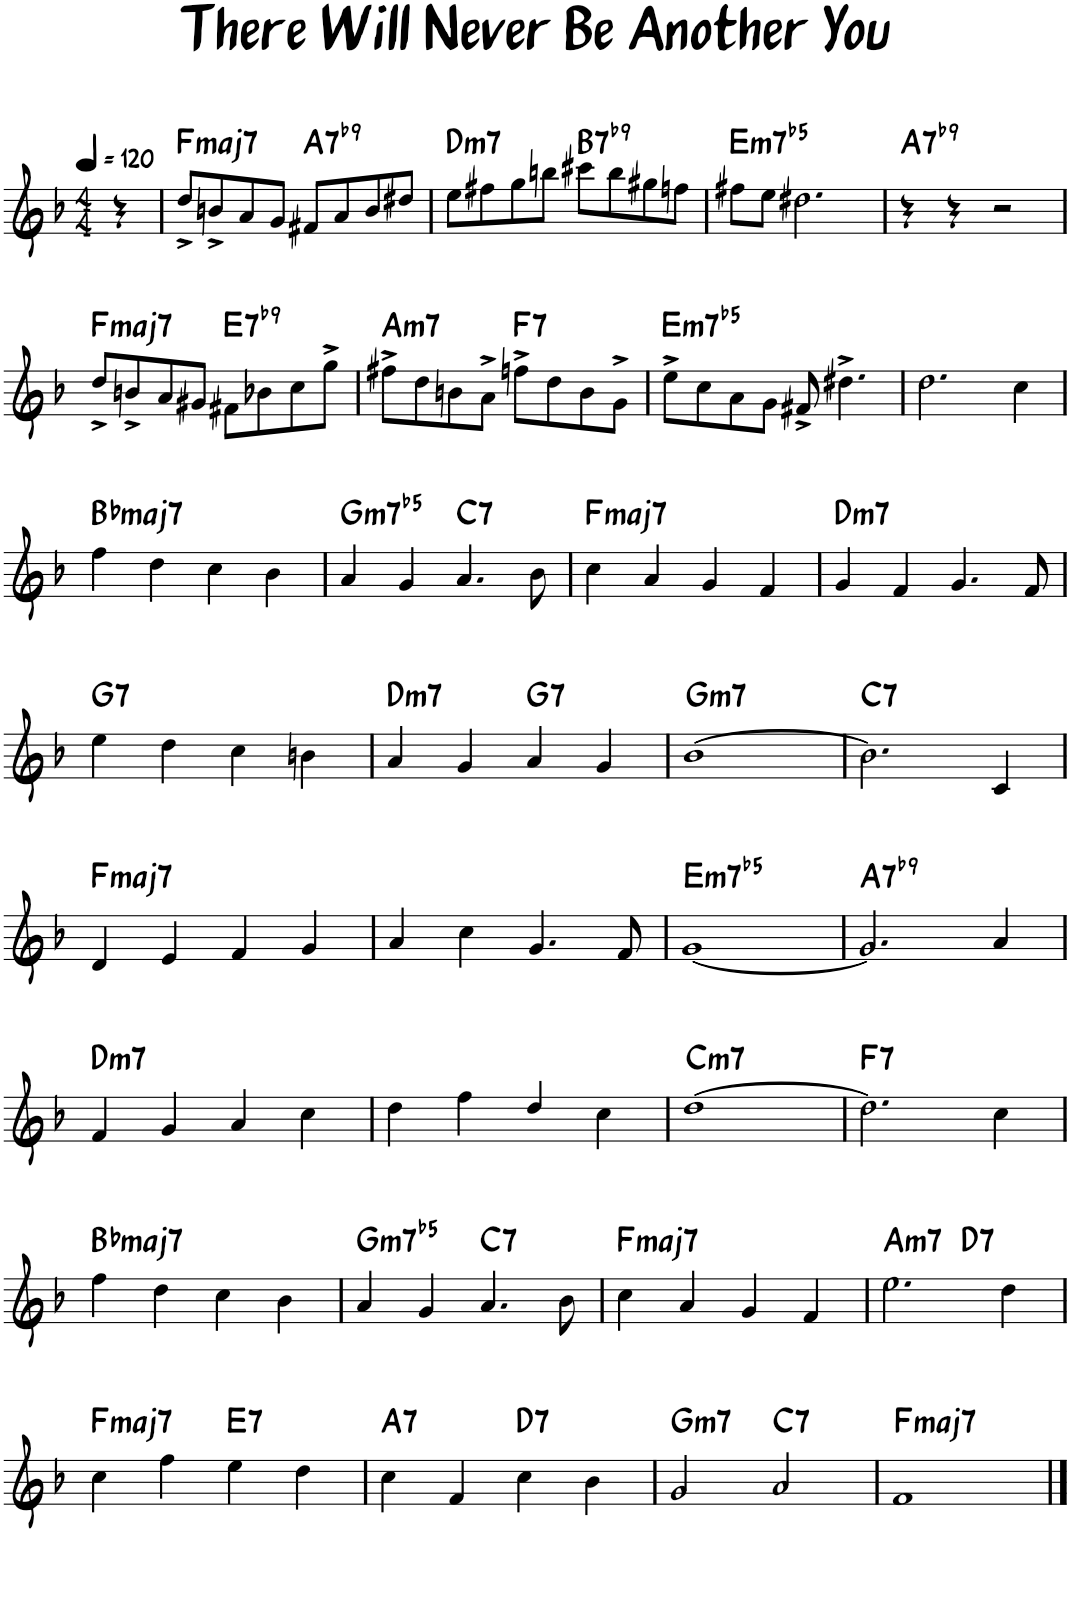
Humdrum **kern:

**kern	**harte
*part1	*part1
*staff1	*
*I"Tenor Saxophone	*
*I'T. Sax.	*
*clefG2	*
*Trd8c14	*
*k[b-]	*
*M4/4	*
*MM120	*
=	=
4r	.
=1	=1
!	!LO:H:kt=maj7
8dd^/L	F:maj7
8bn^/	.
8a/	.
8g/J	.
!	!LO:H:kt=7
8f#X/L	A:7(b9)
8a/	.
8b/	.
8dd#X/J	.
=2	=2
!	!LO:H:kt=m7
8ee\L	D:min7
8ff#X\	.
8gg\	.
8bbn\J	.
!	!LO:H:kt=7
8ccc#X\L	B:7(b9)
8bb\	.
8gg#X\	.
8ffn\J	.
=3	=3
!	!LO:H:kt=m7b5
8ff#X\L	E:hdim7
8ee\J	.
2.dd#X\	.
=4	=4
!	!LO:H:kt=7
4r	A:7(b9)
4r	.
2r	.
!!LO:LB:g=z
=5	=5
!	!LO:H:kt=maj7
8dd^/L	F:maj7
8bn^/	.
8a/	.
8g#X/J	.
!	!LO:H:kt=7
8f#X\L	E:7(b9)
8b-X\	.
8cc\	.
8gg^\J	.
=6	=6
!	!LO:H:kt=m7
8ff#X^\L	A:min7
8dd\	.
8bn\	.
8a^\J	.
!	!LO:H:kt=7
8ffn^\L	F:7
8dd\	.
8b\	.
8g^\J	.
=7	=7
!	!LO:H:kt=m7b5
8ee^\L	E:hdim7
8cc\	.
8a\	.
8g\J	.
8f#X^/	.
4.dd#X^\	.
=8	=8
2.dd\	.
4cc\	.
!!LO:LB:g=z
=9	=9
!	!LO:H:kt=maj7
4ff\	Bb:maj7
4dd\	.
4cc\	.
4b-\	.
=10	=10
!	!LO:H:kt=m7b5
4a/	G:hdim7
4g/	.
!	!LO:H:kt=7
4.a/	C:7
8b-\	.
=11	=11
!	!LO:H:kt=maj7
4cc\	F:maj7
4a/	.
4g/	.
4f/	.
=12	=12
!	!LO:H:kt=m7
4g/	D:min7
4f/	.
4.g/	.
8f/	.
!!LO:LB:g=z
=13	=13
!	!LO:H:kt=7
4ee\	G:7
4dd\	.
4cc\	.
4bn\	.
=14	=14
!	!LO:H:kt=m7
4a/	D:min7
4g/	.
!	!LO:H:kt=7
4a/	G:7
4g/	.
=15	=15
!	!LO:H:kt=m7
[1b-	G:min7
=16	=16
!	!LO:H:kt=7
2.b-\]	C:7
4c/	.
!!LO:LB:g=z
=17	=17
!	!LO:H:kt=maj7
4d/	F:maj7
4e/	.
4f/	.
4g/	.
=18	=18
4a/	.
4cc\	.
4.g/	.
8f/	.
=19	=19
!	!LO:H:kt=m7b5
[1g	E:hdim7
=20	=20
!	!LO:H:kt=7
2.g/]	A:7(b9)
4a/	.
!!LO:LB:g=z
=21	=21
!	!LO:H:kt=m7
4f/	D:min7
4g/	.
4a/	.
4cc\	.
=22	=22
4dd\	.
4ff\	.
4dd/	.
4cc\	.
=23	=23
!	!LO:H:kt=m7
[1dd	C:min7
=24	=24
!	!LO:H:kt=7
2.dd\]	F:7
4cc\	.
!!LO:LB:g=z
=25	=25
!	!LO:H:kt=maj7
4ff\	Bb:maj7
4dd\	.
4cc\	.
4b-\	.
=26	=26
!	!LO:H:kt=m7b5
4a/	G:hdim7
4g/	.
!	!LO:H:kt=7
4.a/	C:7
8b-\	.
=27	=27
!	!LO:H:kt=maj7
4cc\	F:maj7
4a/	.
4g/	.
4f/	.
=28	=28
!	!LO:H:kt=m7
*^	*
2.ee\	2ryy	A:min7
!	!	!LO:H:kt=7
.	2ryy	D:7
4dd\	.	.
!!LO:LB:g=z	!!
=29	=29	=29
!	!	!LO:H:kt=maj7
*v	*v	*
4cc\	F:maj7
4ff\	.
!	!LO:H:kt=7
4ee\	E:7
4dd\	.
=30	=30
!	!LO:H:kt=7
4cc\	A:7
4f/	.
!	!LO:H:kt=7
4cc\	D:7
4b-\	.
=31	=31
!	!LO:H:kt=m7
2g/	G:min7
!	!LO:H:kt=7
2a/	C:7
=32	=32
!	!LO:H:kt=maj7
1f	F:maj7
==	==
*-	*-
